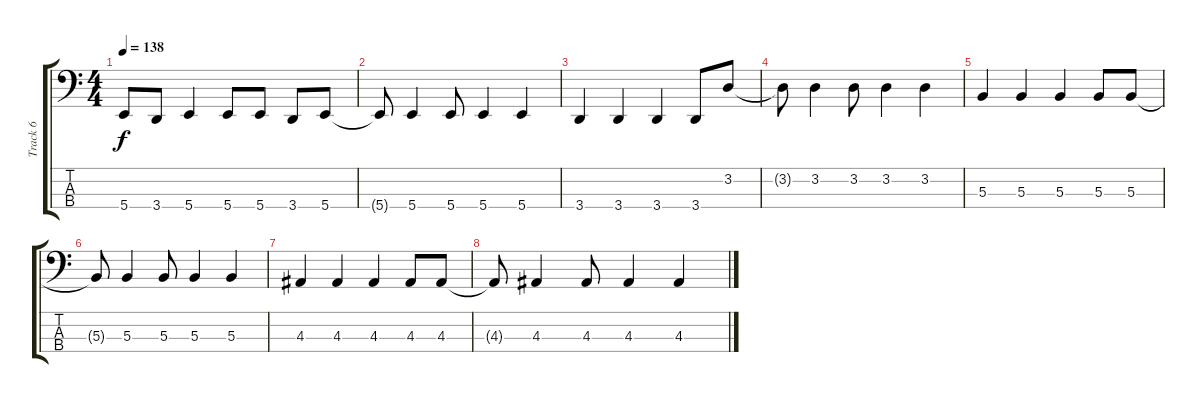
\track ("Track 6" "Track 6") {instrument electricbasspick}
\staff {score tabs}
\tuning (E2 B1 Gb1 B0) {hide}
\ts (4 4)
\tempo 138
\clef f4
\ks c
5.4.8{dy f volume 3} 3.4.8 5.4.4 5.4.8 5.4.8 3.4.8 5.4.8 |
5.4{t}.8 5.4.4 5.4.8 5.4.4 5.4.4 |
3.4.4 3.4.4 3.4.4 3.4.8 3.2.8 |
3.2{t}.8 3.2.4 3.2.8 3.2.4 3.2.4 |
5.3.4{volume 0} 5.3.4 5.3.4 5.3.8 5.3.8 |
5.3{t}.8 5.3.4 5.3.8 5.3.4 5.3.4 |
4.3.4 4.3.4 4.3.4 4.3.8 4.3.8 |
4.3{t}.8 4.3.4 4.3.8 4.3.4 4.3.4
